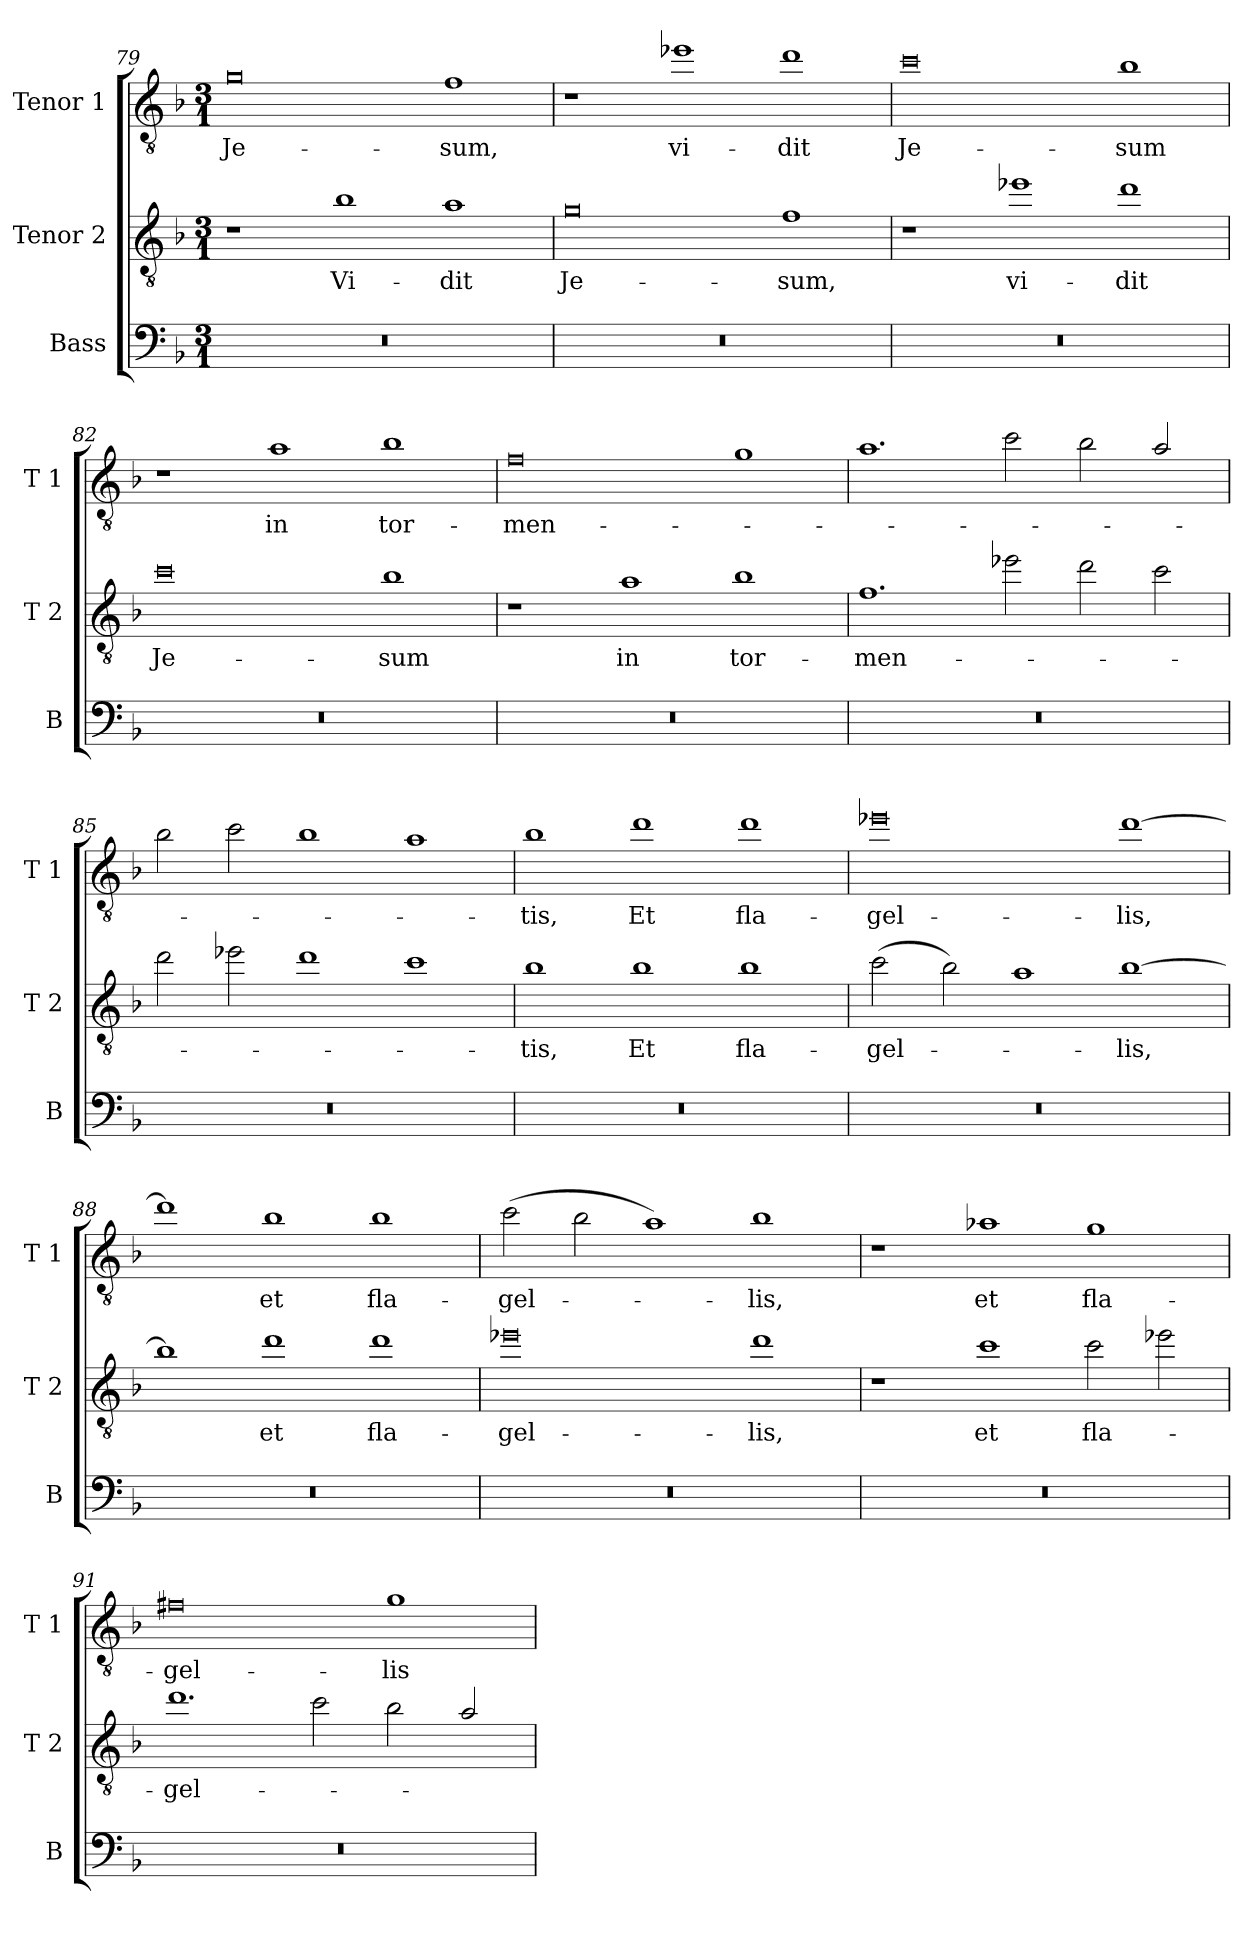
**kern	**kern	**text	**kern	**text
*part3	*part2	*part2	*part1	*part1
*staff3	*staff2	*staff2	*staff1	*staff1
*I"Bass	*I"Tenor 2	*	*I"Tenor 1	*
*I'B	*I'T 2	*	*I'T 1	*
*clefF4	*clefGv2	*	*clefGv2	*
*ITrd7c12	*ITrd7c12	*	*ITrd7c12	*
*k[b-]	*k[b-]	*	*k[b-]	*
*F:	*F:	*	*F:	*
*M3/1	*M3/1	*	*M3/1	*
=79	=79	=79	=79	=79
!	!	!	!	!LO:LY:b
0.r	1r	.	0G	Je-
!	!	!LO:LY:b	!	!
.	1B-	Vi-	.	.
!	!	!LO:LY:b	!	!LO:LY:b
.	1A	-dit	1F	-sum,
=80	=80	=80	=80	=80
!	!	!LO:LY:b	!	!
0.r	0G	Je-	1r	.
!	!	!	!	!LO:LY:b
.	.	.	1e-X	vi-
!	!	!LO:LY:b	!	!LO:LY:b
.	1F	-sum,	1d	-dit
=81	=81	=81	=81	=81
!	!	!	!	!LO:LY:b
0.r	1r	.	0c	Je-
!	!	!LO:LY:b	!	!
.	1e-X	vi-	.	.
!	!	!LO:LY:b	!	!LO:LY:b
.	1d	-dit	1B-	-sum
!!LO:LB:g=z
=82	=82	=82	=82	=82
!	!	!LO:LY:b	!	!
0.r	0c	Je-	1r	.
!	!	!	!	!LO:LY:b
.	.	.	1A	in
!	!	!LO:LY:b	!	!LO:LY:b
.	1B-	-sum	1B-	tor-
=83	=83	=83	=83	=83
!	!	!	!	!LO:LY:b
0.r	1r	.	0F	-men-
!	!	!LO:LY:b	!	!
.	1A	in	.	.
!	!	!LO:LY:b	!	!
.	1B-	tor-	1G	.
=84	=84	=84	=84	=84
!	!	!LO:LY:b	!	!
0.r	1.F	-men-	1.A	.
.	2e-X\	.	2c\	.
.	2d\	.	2B-\	.
.	2c\	.	2A/	.
=85	=85	=85	=85	=85
0.r	2d\	.	2B-\	.
.	2e-X\	.	2c\	.
.	1d	.	1B-	.
.	1c	.	1A	.
=86	=86	=86	=86	=86
!	!	!LO:LY:b	!	!LO:LY:b
0.r	1B-	-tis,	1B-	-tis,
!	!	!LO:LY:b	!	!LO:LY:b
.	1B-	Et	1d	Et
!	!	!LO:LY:b	!	!LO:LY:b
.	1B-	fla-	1d	fla-
=87	=87	=87	=87	=87
!	!	!LO:LY:b	!	!LO:LY:b
0.r	(>2c\	-gel-	0e-X	-gel-
.	2B-\)	.	.	.
.	1A	.	.	.
!	!	!LO:LY:b	!	!LO:LY:b
.	[1B-	-lis,	[1d	-lis,
=88	=88	=88	=88	=88
0.r	1B-]	.	1d]	.
!	!	!LO:LY:b	!	!LO:LY:b
.	1d	et	1B-	et
!	!	!LO:LY:b	!	!LO:LY:b
.	1d	fla-	1B-	fla-
!!LO:LB:g=z
=89	=89	=89	=89	=89
!	!	!LO:LY:b	!	!LO:LY:b
0.r	0e-X	-gel-	(>2c\	-gel-
.	.	.	2B-\	.
.	.	.	1A)	.
!	!	!LO:LY:b	!	!LO:LY:b
.	1d	-lis,	1B-	-lis,
=90	=90	=90	=90	=90
0.r	1r	.	1r	.
!	!	!LO:LY:b	!	!LO:LY:b
.	1c	et	1A-X	et
!	!	!LO:LY:b	!	!LO:LY:b
.	2c\	fla-	1G	fla-
.	2e-X\	.	.	.
=91	=91	=91	=91	=91
!	!	!LO:LY:b	!	!LO:LY:b
0.r	1.d	-gel-	0F#X	-gel-
.	2c\	.	.	.
!	!	!	!	!LO:LY:b
.	2B-\	.	1G	-lis
.	2A/	.	.	.
=	=	=	=	=
*-	*-	*-	*-	*-
